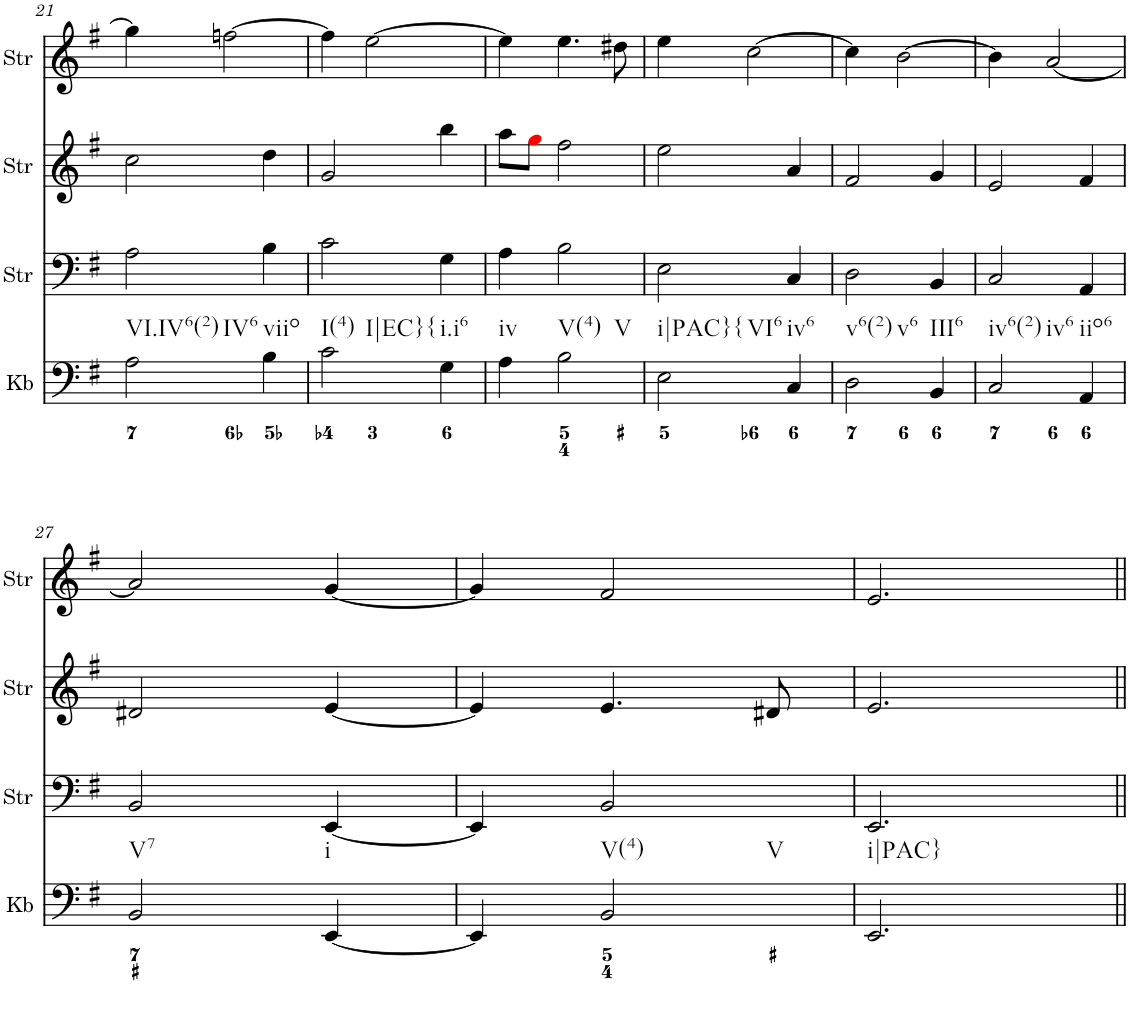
**kern	**kern	**kern	**kern
*part4	*part3	*part2	*part1
*staff4	*staff3	*staff2	*staff1
*I"Keyboard	*I"StringInstrument	*I"StringInstrument	*I"StringInstrument
*I'Kb	*I'Str	*I'Str	*I'Str
!!LO:PB:g=z
*clefF4	*clefF4	*clefG2	*clefG2
*k[f#]	*k[f#]	*k[f#]	*k[f#]
*M3/4	*M3/4	*M3/4	*M3/4
=21	=21	=21	=21
!LO:TX:b:t=VI.IV6(2)	!	!	!
!LO:TX:b:t=IV6	!	!	!
2A\	2A\	2cc\	4gg\]
.	.	.	[2ffn\
!LO:TX:b:t=viio	!	!	!
4B\	4B\	4dd\	.
=22	=22	=22	=22
!LO:TX:b:t=I(4)	!	!	!
!LO:TX:b:t=I|EC}{	!	!	!
2c\	2c\	2g/	4ff\]
.	.	.	[2ee\
!LO:TX:b:t=i.i6	!	!	!
4G\	4G\	4bb\	.
=23	=23	=23	=23
!LO:TX:b:t=iv	!	!	!
4A\	4A\	8aa\L	4ee\]
.	.	8ggi\J	.
!LO:TX:b:t=V(4)	!	!	!
!LO:TX:b:t=V	!	!	!
2B\	2B\	2ff#\	4.ee\
.	.	.	8dd#X\
=24	=24	=24	=24
!LO:TX:b:t=i|PAC}{	!	!	!
!LO:TX:b:t=VI6	!	!	!
2E\	2E\	2ee\	4ee\
.	.	.	[2cc\
!LO:TX:b:t=iv6	!	!	!
4C/	4C/	4a/	.
=25	=25	=25	=25
!LO:TX:b:t=v6(2)	!	!	!
!LO:TX:b:t=v6	!	!	!
2D\	2D\	2f#/	4cc\]
.	.	.	[2b\
!LO:TX:b:t=III6	!	!	!
4BB/	4BB/	4g/	.
=26	=26	=26	=26
!LO:TX:b:t=iv6(2)	!	!	!
!LO:TX:b:t=iv6	!	!	!
2C/	2C/	2e/	4b\]
.	.	.	[2a/
!LO:TX:b:t=iio6	!	!	!
4AA/	4AA/	4f#/	.
!!LO:LB:g=z
=27	=27	=27	=27
!LO:TX:b:t=V7	!	!	!
2BB/	2BB/	2d#X/	2a/]
!LO:TX:b:t=i	!	!	!
[4EE/	[4EE/	[4e/	[4g/
=28	=28	=28	=28
4EE/]	4EE/]	4e/]	4g/]
!LO:TX:b:t=V(4)	!	!	!
!LO:TX:b:t=V	!	!	!
2BB/	2BB/	4.e/	2f#/
.	.	8d#X/	.
=29	=29	=29	=29
!LO:TX:b:t=i|PAC}	!	!	!
2.EE/	2.EE/	2.e/	2.e/
=||	=||	=||	=||
*-	*-	*-	*-
